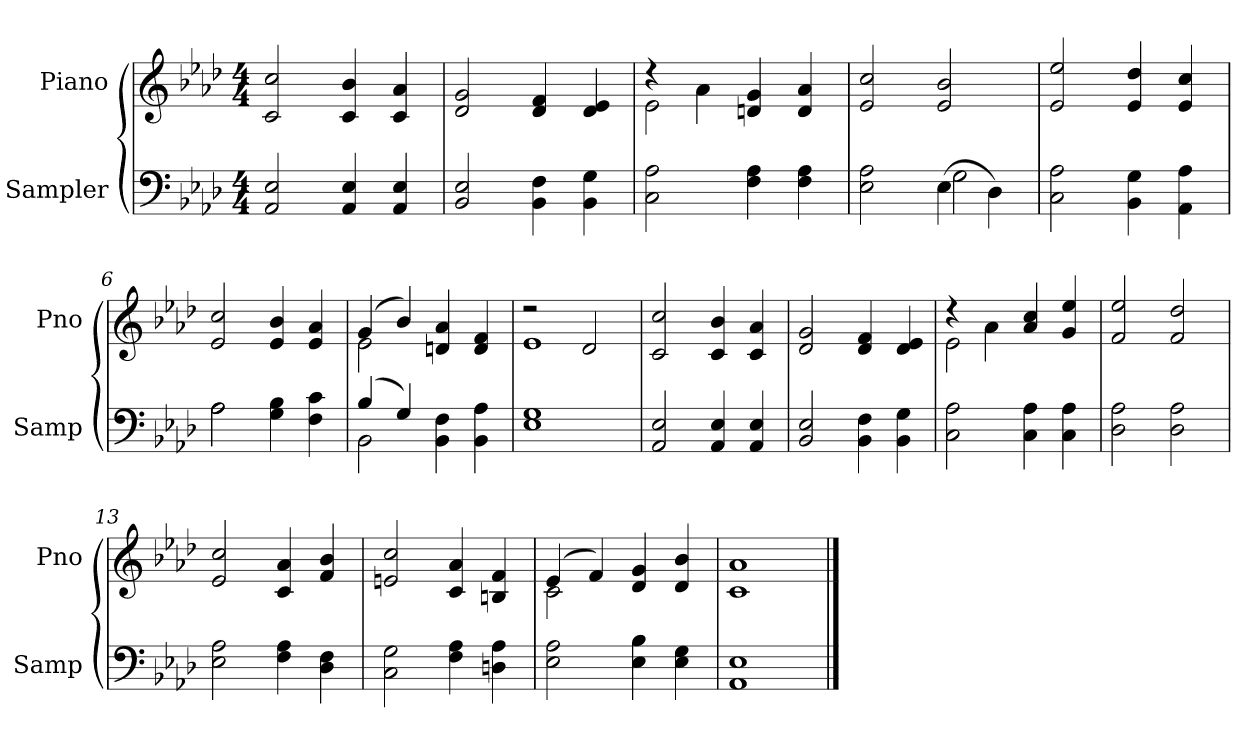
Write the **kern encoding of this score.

**kern	**kern
*part2	*part1
*staff2	*staff1
*I"Sampler	*I"Piano
*I'Samp	*I'Pno
*clefF4	*clefG2
*k[b-e-a-d-]	*k[b-e-a-d-]
*A-:	*A-:
*M4/4	*M4/4
=1	=1
2AA-/ 2E-/	2c/ 2cc/
4AA-/ 4E-/	4c/ 4b-/
4AA-/ 4E-/	4c/ 4a-/
=2	=2
2BB-/ 2E-/	2d-/ 2g/
4BB-\ 4F\	4d-/ 4f/
4BB-\ 4G\	4d-/ 4e-/
=3	=3
*	*^
2C\ 2A-\	4r	2e-
.	4a-\	.
4F\ 4A-\	4dn/ 4g/	2ryy
4F\ 4A-\	4d/ 4a-/	.
*	*v	*v
=4	=4
*^	*
2E-\ 2A-\	2ryy	2e-/ 2cc/
(4E-\	2G	2e-/ 2b-/
4D-\)	.	.
*v	*v	*
=5	=5
2C\ 2A-\	2e-/ 2ee-/
4BB-\ 4G\	4e-/ 4dd-/
4AA-\ 4A-\	4e-/ 4cc/
=6	=6
*^	*
2A-\	2A-	2e-/ 2cc/
4G\ 4B-\	2ryy	4e-/ 4b-/
4F\ 4c\	.	4e-/ 4a-/
=7	=7	=7
*	*	*^
(4B-/	2BB-	(4g/	2e-
4G/)	.	4b-/)	.
4BB-\ 4F\	2ryy	4dn/ 4a-/	2ryy
4BB-\ 4A-\	.	4d/ 4f/	.
*v	*v	*	*
=8	=8	=8
1E-\ 1G\	2r	1e-
.	2d-/	.
*	*v	*v
=9	=9
2AA-/ 2E-/	2c/ 2cc/
4AA-/ 4E-/	4c/ 4b-/
4AA-/ 4E-/	4c/ 4a-/
=10	=10
2BB-/ 2E-/	2d-/ 2g/
4BB-\ 4F\	4d-/ 4f/
4BB-\ 4G\	4d-/ 4e-/
=11	=11
*	*^
2C\ 2A-\	4r	2e-
.	4a-\	.
4C\ 4A-\	4a-/ 4cc/	2ryy
4C\ 4A-\	4g/ 4ee-/	.
*	*v	*v
=12	=12
2D-\ 2A-\	2f/ 2ee-/
2D-\ 2A-\	2f/ 2dd-/
=13	=13
2E-\ 2A-\	2e-/ 2cc/
4F\ 4A-\	4c/ 4a-/
4D-\ 4F\	4f/ 4b-/
=14	=14
2C\ 2G\	2en/ 2cc/
4F\ 4A-\	4c/ 4a-/
4Dn\ 4A-\	4Bn/ 4f/
=15	=15
*	*^
2E-\ 2A-\	(4e-/	2c
.	4f/)	.
4E-\ 4B-\	4d-/ 4g/	2ryy
4E-\ 4G\	4d-/ 4b-/	.
*	*v	*v
=16	=16
1AA-\ 1E-\	1c/ 1a-/
==	==
*-	*-
